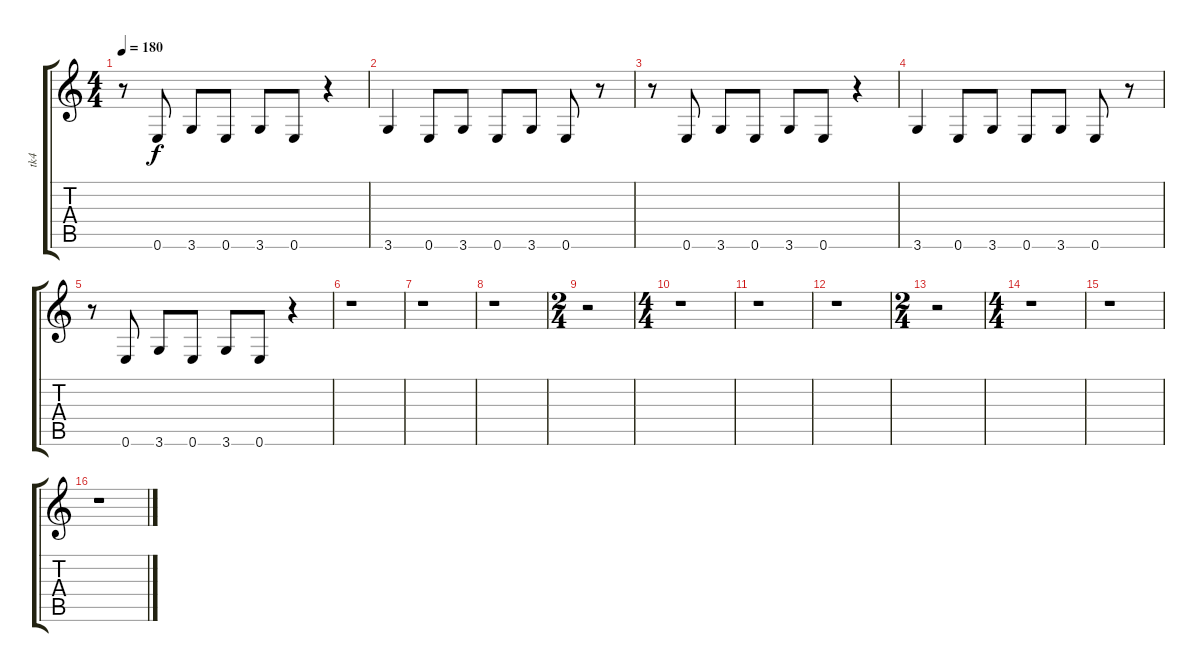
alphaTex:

\track ("tk4" "tk4") {instrument electricguitarmuted}
\staff {score tabs}
\tuning (E4 B3 G3 D3 A2 E2) {hide}
\ts (4 4)
\tempo 180
\clef g2
\ks c
r.8{dy f} 0.6.8 3.6.8 0.6.8 3.6.8 0.6.8 r.4 |
3.6.4 0.6.8 3.6.8 0.6.8 3.6.8 0.6.8 r.8 |
r.8 0.6.8 3.6.8 0.6.8 3.6.8 0.6.8 r.4 |
3.6.4 0.6.8 3.6.8 0.6.8 3.6.8 0.6.8 r.8 |
r.8 0.6.8 3.6.8 0.6.8 3.6.8 0.6.8 r.4 |
r.1 |
r.1 |
r.1 |
\ts (2 4)
r.2 |
\ts (4 4)
r.1 |
r.1 |
r.1 |
\ts (2 4)
r.2 |
\ts (4 4)
r.1 |
r.1 |
r.1
